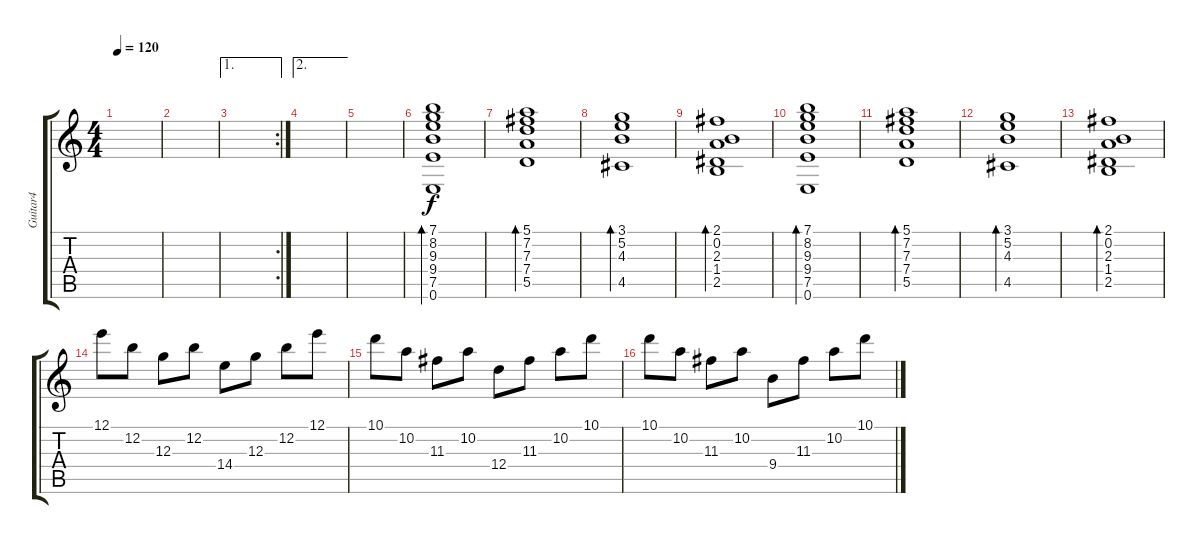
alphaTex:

\track ("Guitar4" "Guitar4") {instrument acousticguitarsteel}
\staff {score tabs}
\tuning (E4 B3 G3 D3 A2 E2) {hide}
\ts (4 4)
\tempo 120
\clef g2
\ks c
|
|
\ae 1
\rc 2
|
\ae 2
|
|
(7.1 8.2 9.3 9.4 7.5 0.6).1{bd 480} |
(5.1 7.2 7.3 7.4 5.5).1{bd 480} |
(3.1 5.2 4.3 4.5).1{bd 480} |
(2.1 0.2 2.3 1.4 2.5).1{bd 480} |
(7.1 8.2 9.3 9.4 7.5 0.6).1{bd 480} |
(5.1 7.2 7.3 7.4 5.5).1{bd 480} |
(3.1 5.2 4.3 4.5).1{bd 480} |
(2.1 0.2 2.3 1.4 2.5).1{bd 480} |
12.1.8 12.2.8 12.3.8 12.2.8 14.4.8 12.3.8 12.2.8 12.1.8 |
10.1.8 10.2.8 11.3.8 10.2.8 12.4.8 11.3.8 10.2.8 10.1.8 |
10.1.8 10.2.8 11.3.8 10.2.8 9.4.8 11.3.8 10.2.8 10.1.8
